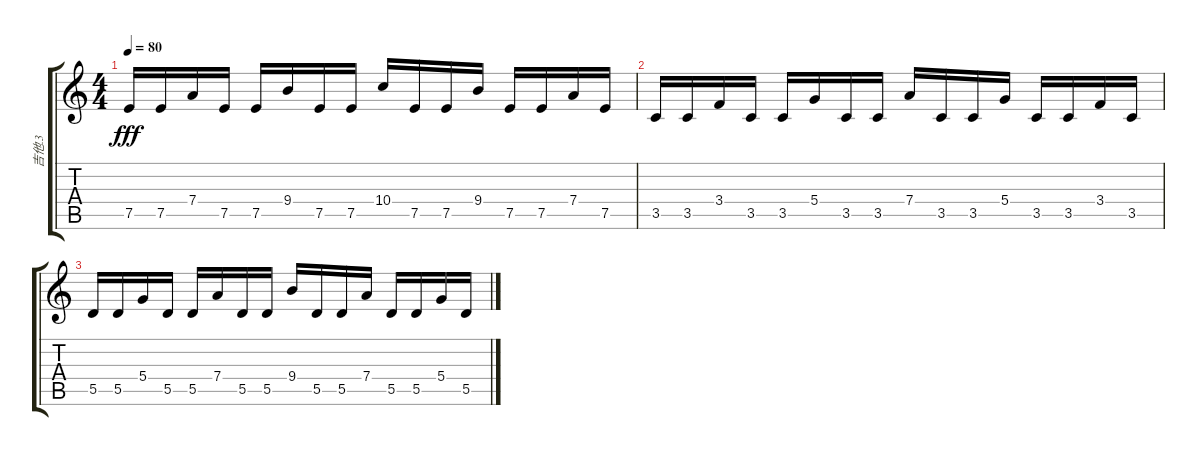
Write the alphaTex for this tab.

\track ("吉他.3" "吉他.3") {instrument electricbassfinger}
\staff {score tabs}
\tuning (E4 B3 G3 D3 A2 E2) {hide}
\ts (4 4)
\tempo 80
\clef g2
\ks c
7.5.16{dy fff} 7.5.16 7.4.16 7.5.16 7.5.16 9.4.16 7.5.16 7.5.16 10.4.16 7.5.16 7.5.16 9.4.16 7.5.16 7.5.16 7.4.16 7.5.16 |
3.5.16 3.5.16 3.4.16 3.5.16 3.5.16{txt ""} 5.4.16 3.5.16 3.5.16 7.4.16 3.5.16 3.5.16 5.4.16 3.5.16 3.5.16 3.4.16 3.5.16 |
5.5.16 5.5.16 5.4.16 5.5.16 5.5.16 7.4.16 5.5.16 5.5.16 9.4.16 5.5.16 5.5.16 7.4.16 5.5.16 5.5.16 5.4.16 5.5.16
